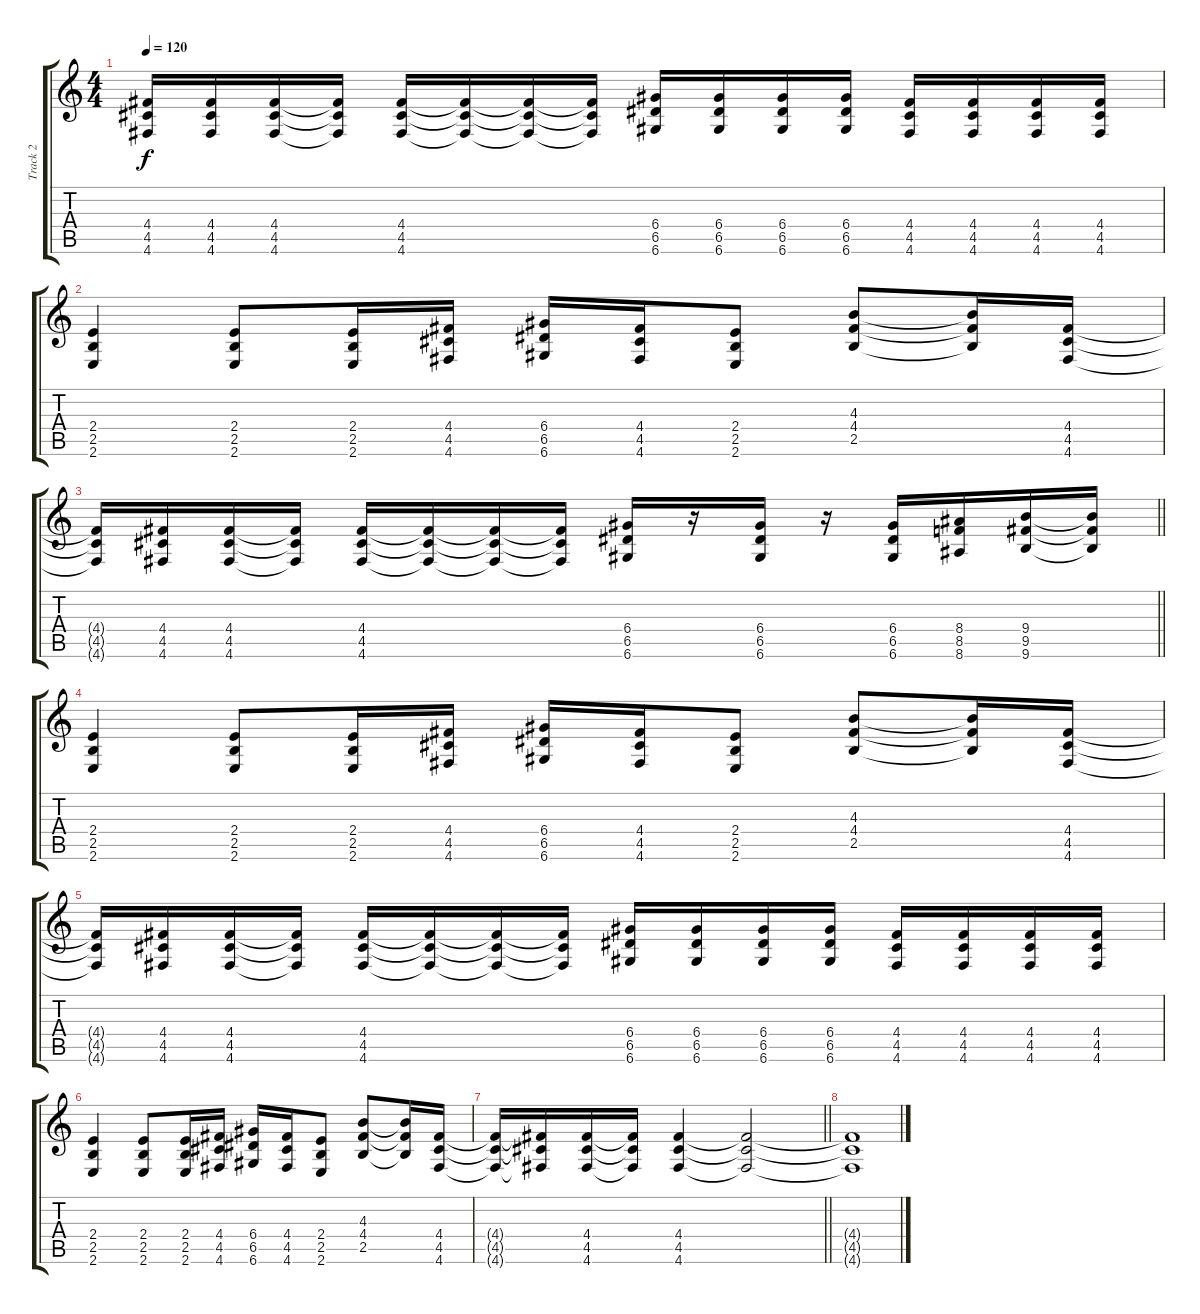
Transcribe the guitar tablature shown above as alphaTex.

\track ("Track 2" "Track 2") {instrument distortionguitar}
\staff {score tabs}
\tuning (E4 B3 G3 D3 A2 D2) {hide}
\ts (4 4)
\tempo 120
\clef g2
\ks c
(4.4{t} 4.5{t} 4.6{t}).16{dy f} (4.4 4.5 4.6).16 (4.4 4.5 4.6).16 (4.4{t} 4.5{t} 4.6{t}).16 (4.4 4.5 4.6).16 (4.4{t} 4.5{t} 4.6{t}).16 (4.4{t} 4.5{t} 4.6{t}).16 (4.4{t} 4.5{t} 4.6{t}).16 (6.4 6.5 6.6).16 (6.4 6.5 6.6).16 (6.4 6.5 6.6).16 (6.4 6.5 6.6).16 (4.4 4.5 4.6).16 (4.4 4.5 4.6).16 (4.4 4.5 4.6).16 (4.4 4.5 4.6).16 |
(2.4 2.5 2.6).4 (2.4 2.5 2.6).8 (2.4 2.5 2.6).16 (4.4 4.5 4.6).16 (6.4 6.5 6.6).16 (4.4 4.5 4.6).16 (2.4 2.5 2.6).8 (4.3 4.4 2.5).8 (4.3{t} 4.4{t} 2.5{t}).16 (4.4 4.5 4.6).16 |
\barLineRight lightlight
(4.4{t} 4.5{t} 4.6{t}).16 (4.4 4.5 4.6).16 (4.4 4.5 4.6).16 (4.4{t} 4.5{t} 4.6{t}).16 (4.4 4.5 4.6).16 (4.4{t} 4.5{t} 4.6{t}).16 (4.4{t} 4.5{t} 4.6{t}).16 (4.4{t} 4.5{t} 4.6{t}).16 (6.4 6.5 6.6).16 r.16 (6.4 6.5 6.6).16 r.16 (6.4 6.5 6.6).16 (8.4 8.5 8.6).16 (9.4 9.5 9.6).16 (9.4{t} 9.5{t} 9.6{t}).16 |
(2.4 2.5 2.6).4 (2.4 2.5 2.6).8 (2.4 2.5 2.6).16 (4.4 4.5 4.6).16 (6.4 6.5 6.6).16 (4.4 4.5 4.6).16 (2.4 2.5 2.6).8 (4.3 4.4 2.5).8 (4.3{t} 4.4{t} 2.5{t}).16 (4.4 4.5 4.6).16 |
(4.4{t} 4.5{t} 4.6{t}).16 (4.4 4.5 4.6).16 (4.4 4.5 4.6).16 (4.4{t} 4.5{t} 4.6{t}).16 (4.4 4.5 4.6).16 (4.4{t} 4.5{t} 4.6{t}).16 (4.4{t} 4.5{t} 4.6{t}).16 (4.4{t} 4.5{t} 4.6{t}).16 (6.4 6.5 6.6).16 (6.4 6.5 6.6).16 (6.4 6.5 6.6).16 (6.4 6.5 6.6).16 (4.4 4.5 4.6).16 (4.4 4.5 4.6).16 (4.4 4.5 4.6).16 (4.4 4.5 4.6).16 |
(2.4 2.5 2.6).4 (2.4 2.5 2.6).8 (2.4 2.5 2.6).16 (4.4 4.5 4.6).16 (6.4 6.5 6.6).16 (4.4 4.5 4.6).16 (2.4 2.5 2.6).8 (4.3 4.4 2.5).8 (4.3{t} 4.4{t} 2.5{t}).16 (4.4 4.5 4.6).16 |
\barLineRight lightlight
(4.4{t} 4.5{t} 4.6{t}).16 (4.4{t} 4.5{t} 4.6{t}).16 (4.4 4.5 4.6).16 (4.4{t} 4.5{t} 4.6{t}).16 (4.4 4.5 4.6).4 (4.4{t} 4.5{t} 4.6{t}).2 |
(4.4{t} 4.5{t} 4.6{t}).1
